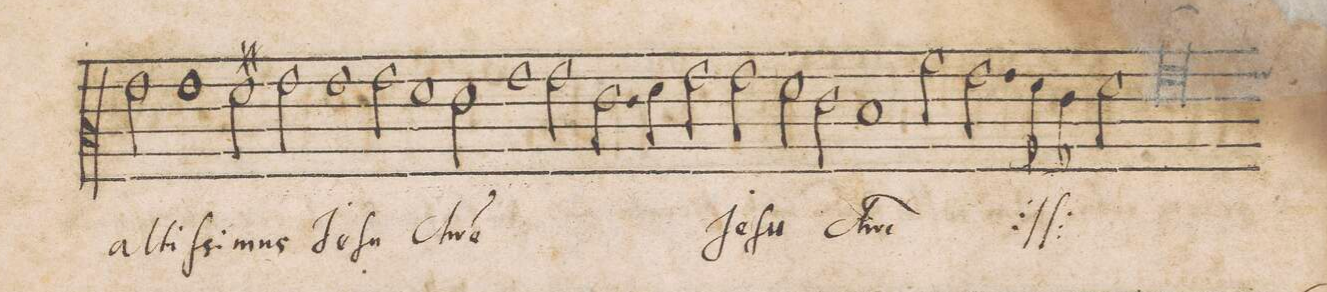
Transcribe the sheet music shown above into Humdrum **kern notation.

**kern	**text
*I"CANTVS	*
*clefC3	*
*k[]	*
*met(C|)	*
*M2/1	*
2g\	al-
1g	-tiſ-
2f#X\	-si-
=128-	=128-
2g\	-mus
1g	Je-
2g\	-ſu
=129-	=129-
1fny	Chr(i-
2e\	-st)e
1g\	.
=130-	=130-
2g\	.
2.e\	.
4f\	.
=131-	=131-
2g\	.
2g\	Je-
2f\	-ſu
2e\	.
=132-	=132-
1d	Chr(i-
2a\	-st)e
*	*ij
2.g\	Je-
=133-	=133-
8f\	-ſu
8e\	.
2f\	Chr(i-
*custos:g	*
0g;	-st)e
*	*Xij
=134-	=134-
*-	*-
